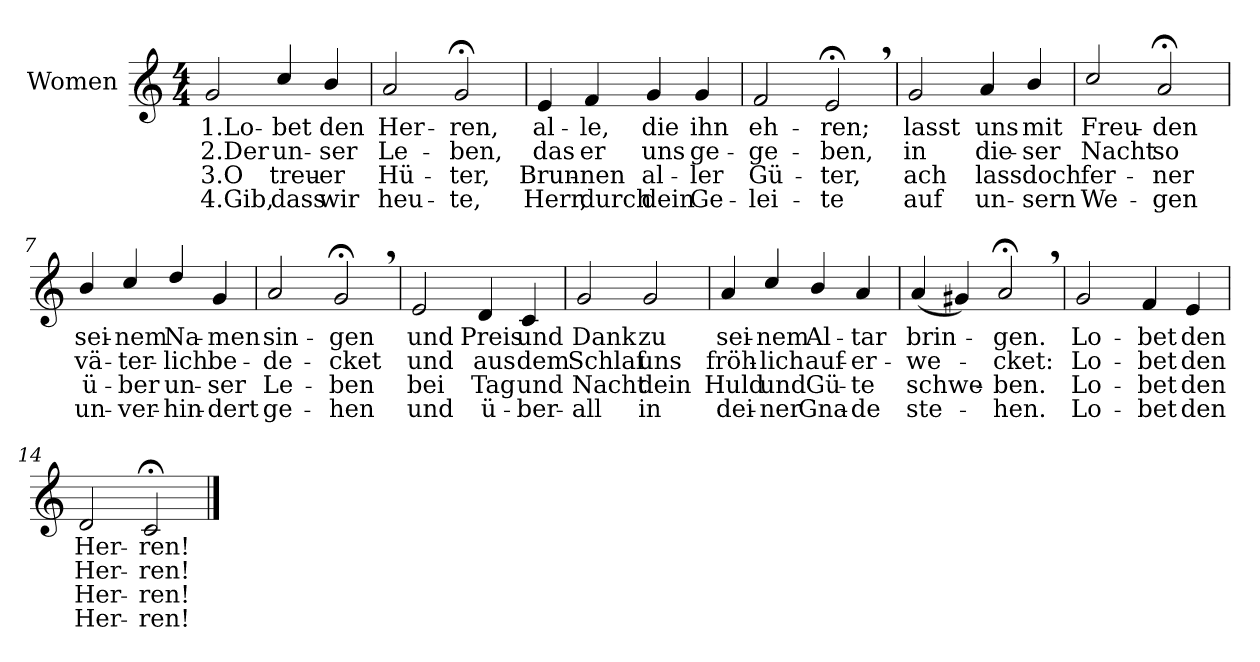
**kern	**text	**text	**text	**text
*part1	*part1	*part1	*part1	*part1
*staff1	*staff1	*staff1	*staff1	*staff1
*I"Women	*	*	*	*
*clefG2	*	*	*	*
*k[]	*	*	*	*
*M4/4	*	*	*	*
=1	=1	=1	=1	=1
!	!LO:LY:b	!LO:LY:b	!LO:LY:b	!LO:LY:b
2g/	1.Lo-	2.Der	3.O	4.Gib,
!	!LO:LY:b	!LO:LY:b	!LO:LY:b	!LO:LY:b
4cc/	-bet	un-	treu-	dass
!	!LO:LY:b	!LO:LY:b	!LO:LY:b	!LO:LY:b
4b/	den	-ser	-er	wir
=2	=2	=2	=2	=2
!	!LO:LY:b	!LO:LY:b	!LO:LY:b	!LO:LY:b
2a/	Her-	Le-	Hü-	heu-
!	!LO:LY:b	!LO:LY:b	!LO:LY:b	!LO:LY:b
2g;</	-ren,	-ben,	-ter,	-te,
=3	=3	=3	=3	=3
!	!LO:LY:b	!LO:LY:b	!LO:LY:b	!LO:LY:b
4e/	al-	das	Brun-	Herr,
!	!LO:LY:b	!LO:LY:b	!LO:LY:b	!LO:LY:b
4f/	-le,	er	-nen	durch
!	!LO:LY:b	!LO:LY:b	!LO:LY:b	!LO:LY:b
4g/	die	uns	al-	dein
!	!LO:LY:b	!LO:LY:b	!LO:LY:b	!LO:LY:b
4g/	ihn	ge-	-ler	Ge-
=4	=4	=4	=4	=4
!	!LO:LY:b	!LO:LY:b	!LO:LY:b	!LO:LY:b
2f/	eh-	-ge-	Gü-	-lei-
!	!LO:LY:b	!LO:LY:b	!LO:LY:b	!LO:LY:b
2e;<,/	-ren;	-ben,	-ter,	-te
=5	=5	=5	=5	=5
!	!LO:LY:b	!LO:LY:b	!LO:LY:b	!LO:LY:b
2g/	lasst	in	ach	auf
!	!LO:LY:b	!LO:LY:b	!LO:LY:b	!LO:LY:b
4a/	uns	die-	lass	un-
!	!LO:LY:b	!LO:LY:b	!LO:LY:b	!LO:LY:b
4b/	mit	-ser	doch	-sern
!!LO:LB:g=z
=6	=6	=6	=6	=6
!	!LO:LY:b	!LO:LY:b	!LO:LY:b	!LO:LY:b
2cc/	Freu-	Nacht	fer-	We-
!	!LO:LY:b	!LO:LY:b	!LO:LY:b	!LO:LY:b
2a;</	-den	so	-ner	-gen
=7	=7	=7	=7	=7
!	!LO:LY:b	!LO:LY:b	!LO:LY:b	!LO:LY:b
4b/	sei-	vä-	ü-	un-
!	!LO:LY:b	!LO:LY:b	!LO:LY:b	!LO:LY:b
4cc/	-nem	-ter-	-ber	-ver-
!	!LO:LY:b	!LO:LY:b	!LO:LY:b	!LO:LY:b
4dd/	Na-	-lich	un-	-hin-
!	!LO:LY:b	!LO:LY:b	!LO:LY:b	!LO:LY:b
4g/	-men	be-	-ser	-dert
=8	=8	=8	=8	=8
!	!LO:LY:b	!LO:LY:b	!LO:LY:b	!LO:LY:b
2a/	sin-	-de-	Le-	ge-
!	!LO:LY:b	!LO:LY:b	!LO:LY:b	!LO:LY:b
2g;<,/	-gen	-cket	-ben	-hen
=9	=9	=9	=9	=9
!	!LO:LY:b	!LO:LY:b	!LO:LY:b	!LO:LY:b
2e/	und	und	bei	und
!	!LO:LY:b	!LO:LY:b	!LO:LY:b	!LO:LY:b
4d/	Preis	aus	Tag	ü-
!	!LO:LY:b	!LO:LY:b	!LO:LY:b	!LO:LY:b
4c/	und	dem	und	-ber-
=10	=10	=10	=10	=10
!	!LO:LY:b	!LO:LY:b	!LO:LY:b	!LO:LY:b
2g/	Dank	Schlaf	Nacht	-all
!	!LO:LY:b	!LO:LY:b	!LO:LY:b	!LO:LY:b
2g/	zu	uns	dein	in
!!LO:LB:g=z
=11	=11	=11	=11	=11
!	!LO:LY:b	!LO:LY:b	!LO:LY:b	!LO:LY:b
4a/	sei-	fröh-	Huld	dei-
!	!LO:LY:b	!LO:LY:b	!LO:LY:b	!LO:LY:b
4cc/	-nem	-lich	und	-ner
!	!LO:LY:b	!LO:LY:b	!LO:LY:b	!LO:LY:b
4b/	Al-	auf-	Gü-	Gna-
!	!LO:LY:b	!LO:LY:b	!LO:LY:b	!LO:LY:b
4a/	-tar	-er-	-te	-de
=12	=12	=12	=12	=12
!	!LO:LY:b	!LO:LY:b	!LO:LY:b	!LO:LY:b
(4a/	brin-	-we-	schwe-	ste-
4g#X/)	.	.	.	.
!	!LO:LY:b	!LO:LY:b	!LO:LY:b	!LO:LY:b
2a;<,/	-gen.	-cket:	-ben.	-hen.
=13	=13	=13	=13	=13
!	!LO:LY:b	!LO:LY:b	!LO:LY:b	!LO:LY:b
2g/	Lo-	Lo-	Lo-	Lo-
!	!LO:LY:b	!LO:LY:b	!LO:LY:b	!LO:LY:b
4f/	-bet	-bet	-bet	-bet
!	!LO:LY:b	!LO:LY:b	!LO:LY:b	!LO:LY:b
4e/	den	den	den	den
=14	=14	=14	=14	=14
!	!LO:LY:b	!LO:LY:b	!LO:LY:b	!LO:LY:b
2d/	Her-	Her-	Her-	Her-
!	!LO:LY:b	!LO:LY:b	!LO:LY:b	!LO:LY:b
2c;</	-ren!	-ren!	-ren!	-ren!
==	==	==	==	==
*-	*-	*-	*-	*-
